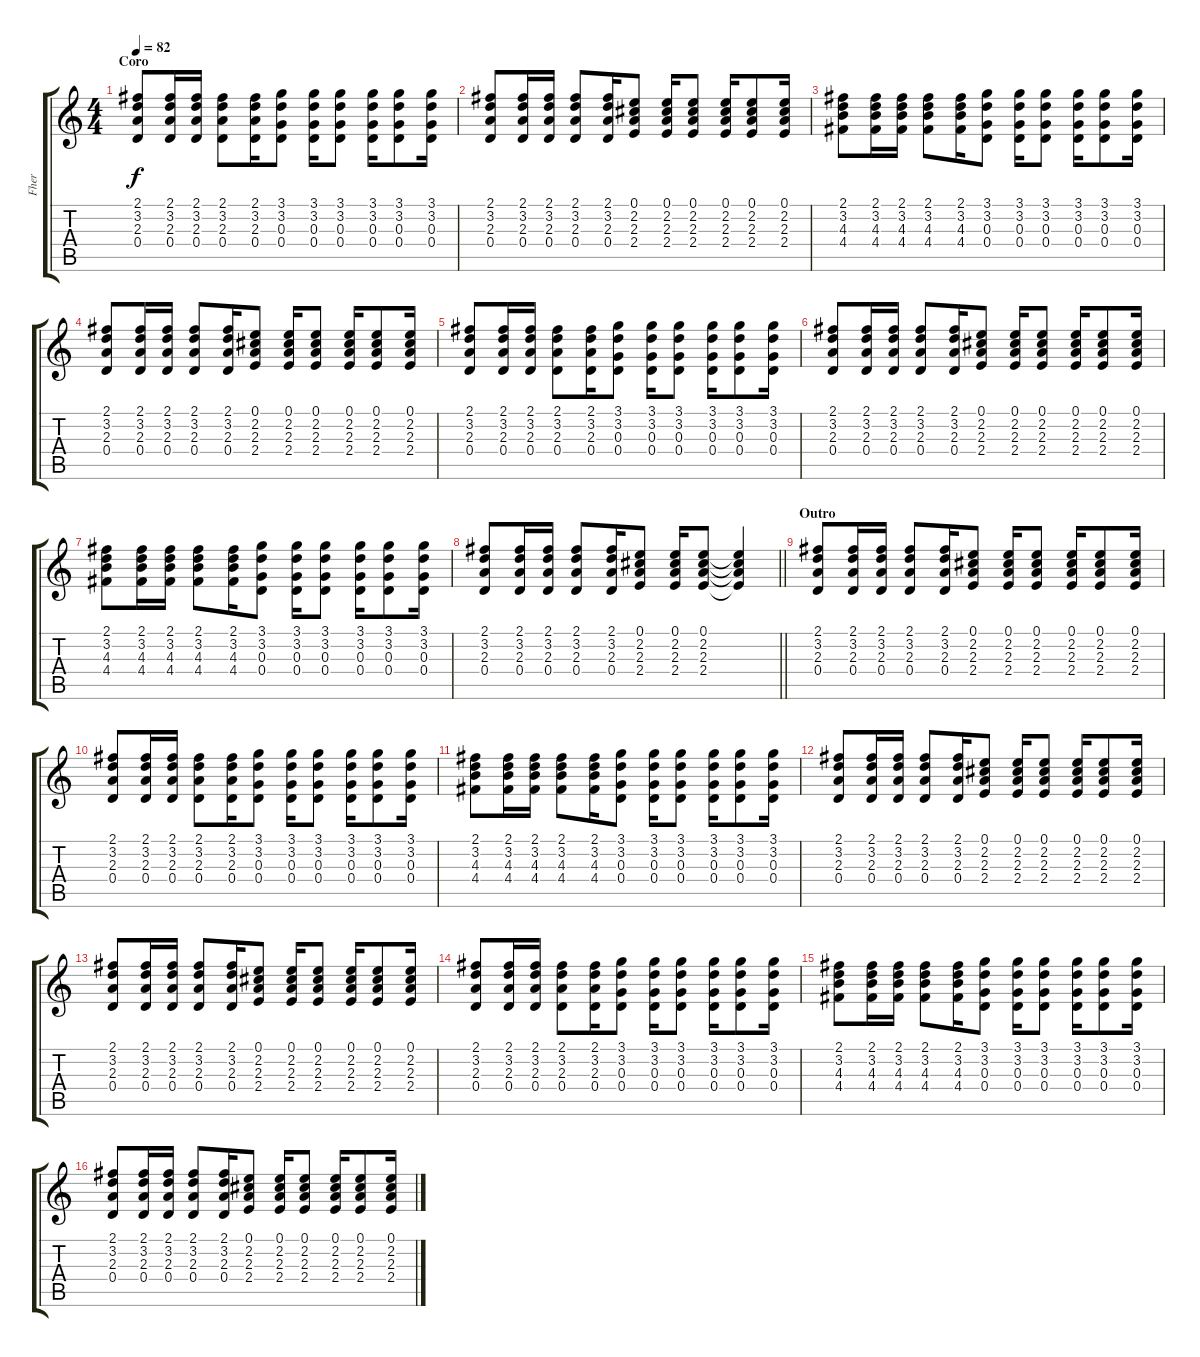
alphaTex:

\track ("Fher" "Fher") {instrument acousticguitarsteel}
\staff {score tabs}
\tuning (E4 B3 G3 D3 A2 E2) {hide}
\ts (4 4)
\section ("" "Coro")
\tempo 82
\clef g2
\ks c
(2.1 3.2 2.3 0.4).8{dy f volume 7} (2.1 3.2 2.3 0.4).16 (2.1 3.2 2.3 0.4).16 (2.1 3.2 2.3 0.4).8 (2.1 3.2 2.3 0.4).16 (3.1 3.2 0.3 0.4).8 (3.1 3.2 0.3 0.4).16 (3.1 3.2 0.3 0.4).8 (3.1 3.2 0.3 0.4).16 (3.1 3.2 0.3 0.4).8 (3.1 3.2 0.3 0.4).16 |
(2.1 3.2 2.3 0.4).8 (2.1 3.2 2.3 0.4).16 (2.1 3.2 2.3 0.4).16 (2.1 3.2 2.3 0.4).8 (2.1 3.2 2.3 0.4).16 (0.1 2.2 2.3 2.4).8 (0.1 2.2 2.3 2.4).16 (0.1 2.2 2.3 2.4).8 (0.1 2.2 2.3 2.4).16 (0.1 2.2 2.3 2.4).8 (0.1 2.2 2.3 2.4).16 |
(2.1 3.2 4.3 4.4).8 (2.1 3.2 4.3 4.4).16 (2.1 3.2 4.3 4.4).16 (2.1 3.2 4.3 4.4).8 (2.1 3.2 4.3 4.4).16 (3.1 3.2 0.3 0.4).8 (3.1 3.2 0.3 0.4).16 (3.1 3.2 0.3 0.4).8 (3.1 3.2 0.3 0.4).16 (3.1 3.2 0.3 0.4).8 (3.1 3.2 0.3 0.4).16 |
(2.1 3.2 2.3 0.4).8 (2.1 3.2 2.3 0.4).16 (2.1 3.2 2.3 0.4).16 (2.1 3.2 2.3 0.4).8 (2.1 3.2 2.3 0.4).16 (0.1 2.2 2.3 2.4).8 (0.1 2.2 2.3 2.4).16 (0.1 2.2 2.3 2.4).8 (0.1 2.2 2.3 2.4).16 (0.1 2.2 2.3 2.4).8 (0.1 2.2 2.3 2.4).16 |
(2.1 3.2 2.3 0.4).8 (2.1 3.2 2.3 0.4).16 (2.1 3.2 2.3 0.4).16 (2.1 3.2 2.3 0.4).8 (2.1 3.2 2.3 0.4).16 (3.1 3.2 0.3 0.4).8 (3.1 3.2 0.3 0.4).16 (3.1 3.2 0.3 0.4).8 (3.1 3.2 0.3 0.4).16 (3.1 3.2 0.3 0.4).8 (3.1 3.2 0.3 0.4).16 |
(2.1 3.2 2.3 0.4).8 (2.1 3.2 2.3 0.4).16 (2.1 3.2 2.3 0.4).16 (2.1 3.2 2.3 0.4).8 (2.1 3.2 2.3 0.4).16 (0.1 2.2 2.3 2.4).8 (0.1 2.2 2.3 2.4).16 (0.1 2.2 2.3 2.4).8 (0.1 2.2 2.3 2.4).16 (0.1 2.2 2.3 2.4).8 (0.1 2.2 2.3 2.4).16 |
(2.1 3.2 4.3 4.4).8 (2.1 3.2 4.3 4.4).16 (2.1 3.2 4.3 4.4).16 (2.1 3.2 4.3 4.4).8 (2.1 3.2 4.3 4.4).16 (3.1 3.2 0.3 0.4).8 (3.1 3.2 0.3 0.4).16 (3.1 3.2 0.3 0.4).8 (3.1 3.2 0.3 0.4).16 (3.1 3.2 0.3 0.4).8 (3.1 3.2 0.3 0.4).16 |
\barLineRight lightlight
(2.1 3.2 2.3 0.4).8 (2.1 3.2 2.3 0.4).16 (2.1 3.2 2.3 0.4).16 (2.1 3.2 2.3 0.4).8 (2.1 3.2 2.3 0.4).16 (0.1 2.2 2.3 2.4).8 (0.1 2.2 2.3 2.4).16 (0.1 2.2 2.3 2.4).8 (0.1{t} 2.2{t} 2.3{t} 2.4{t}).4 |
\section ("" "Outro")
(2.1 3.2 2.3 0.4).8 (2.1 3.2 2.3 0.4).16 (2.1 3.2 2.3 0.4).16 (2.1 3.2 2.3 0.4).8 (2.1 3.2 2.3 0.4).16 (0.1 2.2 2.3 2.4).8 (0.1 2.2 2.3 2.4).16 (0.1 2.2 2.3 2.4).8 (0.1 2.2 2.3 2.4).16 (0.1 2.2 2.3 2.4).8 (0.1 2.2 2.3 2.4).16 |
(2.1 3.2 2.3 0.4).8 (2.1 3.2 2.3 0.4).16 (2.1 3.2 2.3 0.4).16 (2.1 3.2 2.3 0.4).8 (2.1 3.2 2.3 0.4).16 (3.1 3.2 0.3 0.4).8 (3.1 3.2 0.3 0.4).16 (3.1 3.2 0.3 0.4).8 (3.1 3.2 0.3 0.4).16 (3.1 3.2 0.3 0.4).8 (3.1 3.2 0.3 0.4).16 |
(2.1 3.2 4.3 4.4).8 (2.1 3.2 4.3 4.4).16 (2.1 3.2 4.3 4.4).16 (2.1 3.2 4.3 4.4).8 (2.1 3.2 4.3 4.4).16 (3.1 3.2 0.3 0.4).8 (3.1 3.2 0.3 0.4).16 (3.1 3.2 0.3 0.4).8 (3.1 3.2 0.3 0.4).16 (3.1 3.2 0.3 0.4).8 (3.1 3.2 0.3 0.4).16 |
(2.1 3.2 2.3 0.4).8 (2.1 3.2 2.3 0.4).16 (2.1 3.2 2.3 0.4).16 (2.1 3.2 2.3 0.4).8 (2.1 3.2 2.3 0.4).16 (0.1 2.2 2.3 2.4).8 (0.1 2.2 2.3 2.4).16 (0.1 2.2 2.3 2.4).8 (0.1 2.2 2.3 2.4).16 (0.1 2.2 2.3 2.4).8 (0.1 2.2 2.3 2.4).16 |
(2.1 3.2 2.3 0.4).8 (2.1 3.2 2.3 0.4).16 (2.1 3.2 2.3 0.4).16 (2.1 3.2 2.3 0.4).8 (2.1 3.2 2.3 0.4).16 (0.1 2.2 2.3 2.4).8 (0.1 2.2 2.3 2.4).16 (0.1 2.2 2.3 2.4).8 (0.1 2.2 2.3 2.4).16 (0.1 2.2 2.3 2.4).8 (0.1 2.2 2.3 2.4).16 |
(2.1 3.2 2.3 0.4).8 (2.1 3.2 2.3 0.4).16 (2.1 3.2 2.3 0.4).16 (2.1 3.2 2.3 0.4).8 (2.1 3.2 2.3 0.4).16 (3.1 3.2 0.3 0.4).8 (3.1 3.2 0.3 0.4).16 (3.1 3.2 0.3 0.4).8 (3.1 3.2 0.3 0.4).16 (3.1 3.2 0.3 0.4).8 (3.1 3.2 0.3 0.4).16 |
(2.1 3.2 4.3 4.4).8 (2.1 3.2 4.3 4.4).16 (2.1 3.2 4.3 4.4).16 (2.1 3.2 4.3 4.4).8 (2.1 3.2 4.3 4.4).16 (3.1 3.2 0.3 0.4).8 (3.1 3.2 0.3 0.4).16 (3.1 3.2 0.3 0.4).8 (3.1 3.2 0.3 0.4).16 (3.1 3.2 0.3 0.4).8 (3.1 3.2 0.3 0.4).16 |
(2.1 3.2 2.3 0.4).8 (2.1 3.2 2.3 0.4).16 (2.1 3.2 2.3 0.4).16 (2.1 3.2 2.3 0.4).8 (2.1 3.2 2.3 0.4).16 (0.1 2.2 2.3 2.4).8 (0.1 2.2 2.3 2.4).16 (0.1 2.2 2.3 2.4).8 (0.1 2.2 2.3 2.4).16 (0.1 2.2 2.3 2.4).8 (0.1 2.2 2.3 2.4).16
